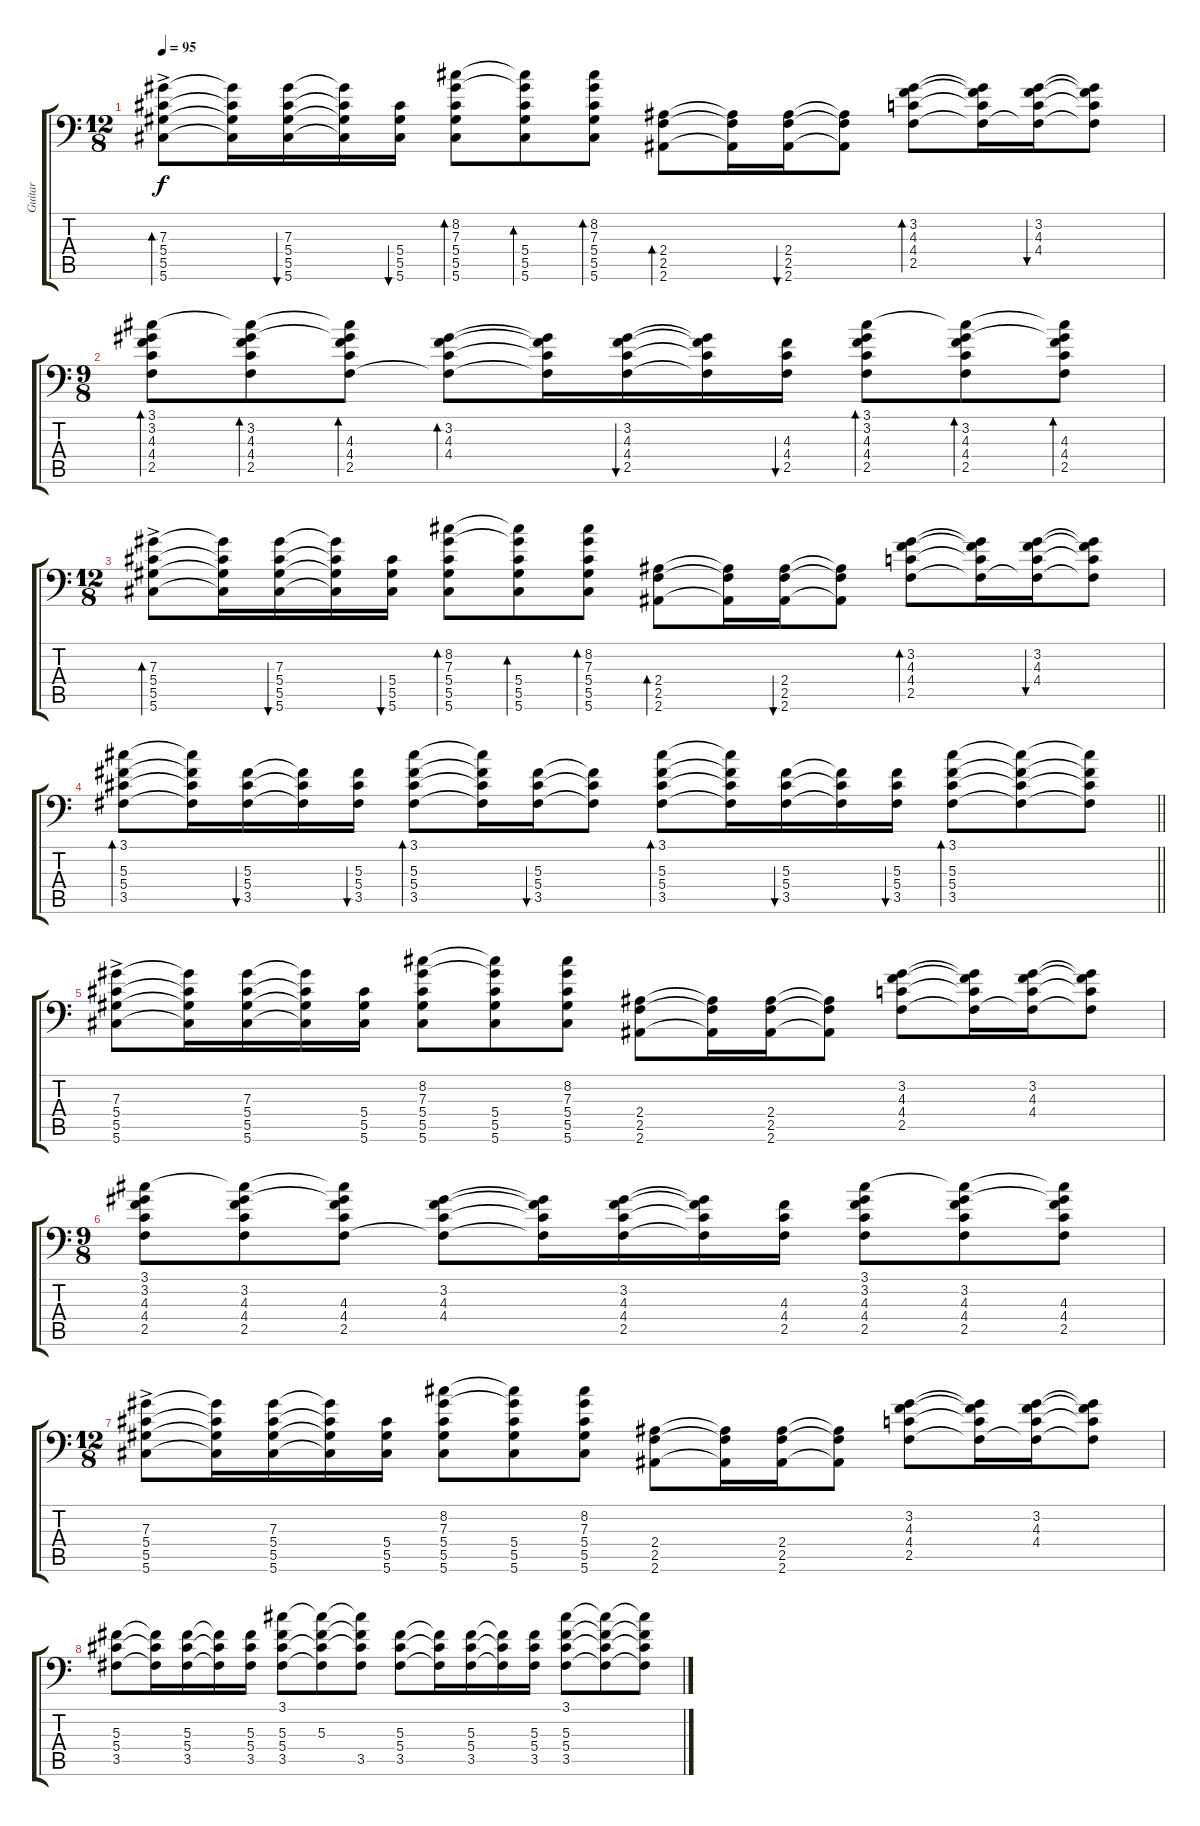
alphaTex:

\track ("Guitar" "Guitar") {instrument electricguitarclean}
\staff {score tabs}
\tuning (Bb3 F3 Db3 Ab2 Eb2 Ab1) {hide}
\ts (12 8)
\section ("" "")
\tempo 95
\clef f4
\ks c
(7.3{ac} 5.4{ac} 5.5{ac} 5.6{ac}).8{bd 60 dy f instrument electricguitarclean} (7.3{t} 5.4{t} 5.5{t} 5.6{t}).16 (7.3 5.4 5.5 5.6).16{bu 60} (7.3{t} 5.4{t} 5.5{t} 5.6{t}).16 (5.4 5.5 5.6).16{bu 60} (8.2 7.3 5.4 5.5 5.6).8{bd 60} (8.2{t} 7.3{t} 5.4 5.5 5.6).8{bd 60} (8.2 7.3 5.4 5.5 5.6).8{bd 60} (2.4 2.5 2.6).8{bd 60} (2.4{t} 2.5{t} 2.6{t}).16 (2.4 2.5 2.6).16{bu 60} (2.4{t} 2.5{t} 2.6{t}).8 (3.2 4.3 4.4 2.5).8{bd 60} (3.2{t} 4.3{t} 4.4{t} 2.5{t}).16 (3.2 4.3 4.4 2.5{t}).16{bu 60} (3.2{t} 4.3{t} 4.4{t} 2.5{t}).8 |
\ts (9 8)
(3.1 3.2 4.3 4.4 2.5).8{bd 60} (3.1{t} 3.2 4.3 4.4 2.5).8{bd 60} (3.1{t} 3.2{t} 4.3 4.4 2.5).8{bd 60} (3.2 4.3 4.4 2.5{t}).8{bd 60} (3.2{t} 4.3{t} 4.4{t} 2.5{t}).16 (3.2 4.3 4.4 2.5).16{bu 60} (3.2{t} 4.3{t} 4.4{t} 2.5{t}).16 (4.3 4.4 2.5).16{bu 60} (3.1 3.2 4.3 4.4 2.5).8{bd 60} (3.1{t} 3.2 4.3 4.4 2.5).8{bd 60} (3.1{t} 3.2{t} 4.3 4.4 2.5).8{bd 60} |
\ts (12 8)
(7.3{ac} 5.4{ac} 5.5{ac} 5.6{ac}).8{bd 60} (7.3{t} 5.4{t} 5.5{t} 5.6{t}).16 (7.3 5.4 5.5 5.6).16{bu 60} (7.3{t} 5.4{t} 5.5{t} 5.6{t}).16 (5.4 5.5 5.6).16{bu 60} (8.2 7.3 5.4 5.5 5.6).8{bd 60} (8.2{t} 7.3{t} 5.4 5.5 5.6).8{bd 60} (8.2 7.3 5.4 5.5 5.6).8{bd 60} (2.4 2.5 2.6).8{bd 60} (2.4{t} 2.5{t} 2.6{t}).16 (2.4 2.5 2.6).16{bu 60} (2.4{t} 2.5{t} 2.6{t}).8 (3.2 4.3 4.4 2.5).8{bd 60} (3.2{t} 4.3{t} 4.4{t} 2.5{t}).16 (3.2 4.3 4.4 2.5{t}).16{bu 60} (3.2{t} 4.3{t} 4.4{t} 2.5{t}).8 |
\barLineRight lightlight
(3.1 5.3 5.4 3.5).8{bd 60} (3.1{t} 5.3{t} 5.4{t} 3.5{t}).16 (5.3 5.4 3.5).16{bu 60} (5.3{t} 5.4{t} 3.5{t}).16 (5.3 5.4 3.5).16{bu 60} (3.1 5.3 5.4 3.5).8{bd 60} (3.1{t} 5.3{t} 5.4{t} 3.5{t}).16 (5.3 5.4 3.5).16{bu 60} (5.3{t} 5.4{t} 3.5{t}).8 (3.1 5.3 5.4 3.5).8{bd 60} (3.1{t} 5.3{t} 5.4{t} 3.5{t}).16 (5.3 5.4 3.5).16{bu 60} (5.3{t} 5.4{t} 3.5{t}).16 (5.3 5.4 3.5).16{bu 60} (3.1 5.3 5.4 3.5).8{bd 60} (3.1{t} 5.3{t} 5.4{t} 3.5{t}).8 (3.1{t} 5.3{t} 5.4{t} 3.5{t}).8 |
\section ("" "")
(7.3{ac} 5.4{ac} 5.5{ac} 5.6{ac}).8{instrument overdrivenguitar} (7.3{t} 5.4{t} 5.5{t} 5.6{t}).16 (7.3 5.4 5.5 5.6).16 (7.3{t} 5.4{t} 5.5{t} 5.6{t}).16 (5.4 5.5 5.6).16 (8.2 7.3 5.4 5.5 5.6).8 (8.2{t} 7.3{t} 5.4 5.5 5.6).8 (8.2 7.3 5.4 5.5 5.6).8 (2.4 2.5 2.6).8 (2.4{t} 2.5{t} 2.6{t}).16 (2.4 2.5 2.6).16 (2.4{t} 2.5{t} 2.6{t}).8 (3.2 4.3 4.4 2.5).8 (3.2{t} 4.3{t} 4.4{t} 2.5{t}).16 (3.2 4.3 4.4 2.5{t}).16 (3.2{t} 4.3{t} 4.4{t} 2.5{t}).8 |
\ts (9 8)
(3.1 3.2 4.3 4.4 2.5).8 (3.1{t} 3.2 4.3 4.4 2.5).8 (3.1{t} 3.2{t} 4.3 4.4 2.5).8 (3.2 4.3 4.4 2.5{t}).8 (3.2{t} 4.3{t} 4.4{t} 2.5{t}).16 (3.2 4.3 4.4 2.5).16 (3.2{t} 4.3{t} 4.4{t} 2.5{t}).16 (4.3 4.4 2.5).16 (3.1 3.2 4.3 4.4 2.5).8 (3.1{t} 3.2 4.3 4.4 2.5).8 (3.1{t} 3.2{t} 4.3 4.4 2.5).8 |
\ts (12 8)
(7.3{ac} 5.4{ac} 5.5{ac} 5.6{ac}).8 (7.3{t} 5.4{t} 5.5{t} 5.6{t}).16 (7.3 5.4 5.5 5.6).16 (7.3{t} 5.4{t} 5.5{t} 5.6{t}).16 (5.4 5.5 5.6).16 (8.2 7.3 5.4 5.5 5.6).8 (8.2{t} 7.3{t} 5.4 5.5 5.6).8 (8.2 7.3 5.4 5.5 5.6).8 (2.4 2.5 2.6).8 (2.4{t} 2.5{t} 2.6{t}).16 (2.4 2.5 2.6).16 (2.4{t} 2.5{t} 2.6{t}).8 (3.2 4.3 4.4 2.5).8 (3.2{t} 4.3{t} 4.4{t} 2.5{t}).16 (3.2 4.3 4.4 2.5{t}).16 (3.2{t} 4.3{t} 4.4{t} 2.5{t}).8 |
(5.3 5.4 3.5).8 (5.3{t} 5.4{t} 3.5{t}).16 (5.3 5.4 3.5).16 (5.3{t} 5.4{t} 3.5{t}).16 (5.3 5.4 3.5).16 (3.1 5.3 5.4 3.5).8 (3.1{t} 5.3 5.4{t} 3.5{t}).8 (3.1{t} 5.3{t} 5.4{t} 3.5).8 (5.3 5.4 3.5).8 (5.3{t} 5.4{t} 3.5{t}).16 (5.3 5.4 3.5).16 (5.3{t} 5.4{t} 3.5{t}).16 (5.3 5.4 3.5).16 (3.1 5.3 5.4 3.5).8 (3.1{t} 5.3{t} 5.4{t} 3.5{t}).8 (3.1{t} 5.3{t} 5.4{t} 3.5{t}).8
